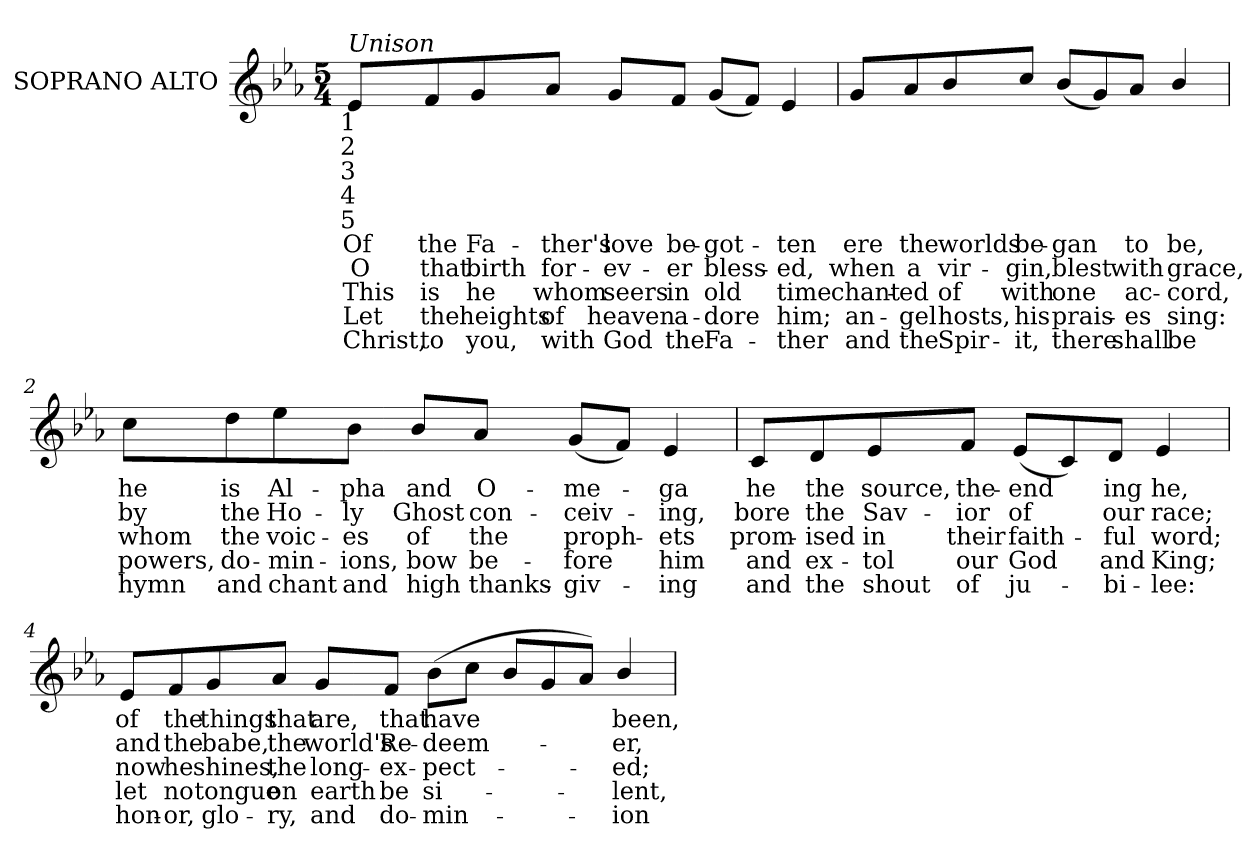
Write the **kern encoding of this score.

**kern	**text	**text	**text	**text	**text
*part1	*part1	*part1	*part1	*part1	*part1
*staff1	*staff1	*staff1	*staff1	*staff1	*staff1
*I"SOPRANO ALTO	*	*	*	*	*
*I'S. A.	*	*	*	*	*
!!LO:PB:g=z
*clefG2	*	*	*	*	*
*k[b-e-a-]	*	*	*	*	*
*E-:	*	*	*	*	*
*M5/4	*	*	*	*	*
=	=	=	=	=	=
!LO:TX:a:i:t=Unison	!	!	!	!	!
!LO:TX:b:cj:t=1	!	!	!	!	!
!LO:TX:b:cj:t=2	!	!	!	!	!
!LO:TX:b:cj:t=3	!	!	!	!	!
!LO:TX:b:cj:t=4	!	!	!	!	!
!LO:TX:b:cj:t=5	!	!	!	!	!
!	!LO:LY:b:color=#000000	!LO:LY:b:color=#000000	!LO:LY:b:color=#000000	!LO:LY:b:color=#000000	!LO:LY:b:color=#000000
8e-i/L	Of	O	This	Let	Christ,
!	!LO:LY:b:color=#000000	!LO:LY:b:color=#000000	!LO:LY:b:color=#000000	!LO:LY:b:color=#000000	!LO:LY:b:color=#000000
8fi/	the	that	is	the	to
!	!LO:LY:b:color=#000000	!LO:LY:b:color=#000000	!LO:LY:b:color=#000000	!LO:LY:b:color=#000000	!LO:LY:b:color=#000000
8gi/	Fa-	birth	he	heights	you,
!	!LO:LY:b:color=#000000	!LO:LY:b:color=#000000	!LO:LY:b:color=#000000	!LO:LY:b:color=#000000	!LO:LY:b:color=#000000
8a-i/J	-ther's	for-	whom	of	with
!	!LO:LY:b:color=#000000	!LO:LY:b:color=#000000	!LO:LY:b:color=#000000	!LO:LY:b:color=#000000	!LO:LY:b:color=#000000
8gi/L	love	-ev-	seers	heaven	God
!	!LO:LY:b:color=#000000	!LO:LY:b:color=#000000	!LO:LY:b:color=#000000	!LO:LY:b:color=#000000	!LO:LY:b:color=#000000
8fi/J	be-	-er	in	a-	the
!	!LO:LY:b:color=#000000	!LO:LY:b:color=#000000	!LO:LY:b:color=#000000	!LO:LY:b:color=#000000	!LO:LY:b:color=#000000
(8gi/L	-got-	bless-	old	-dore	Fa-
8fi/J)	.	.	.	.	.
!	!LO:LY:b:color=#000000	!LO:LY:b:color=#000000	!LO:LY:b:color=#000000	!LO:LY:b:color=#000000	!LO:LY:b:color=#000000
4e-i/	-ten	-ed,	time	him;	-ther
=1	=1	=1	=1	=1	=1
!	!LO:LY:b:color=#000000	!LO:LY:b:color=#000000	!LO:LY:b:color=#000000	!LO:LY:b:color=#000000	!LO:LY:b:color=#000000
8gi/L	ere	when	chant-	an-	and
!	!LO:LY:b:color=#000000	!LO:LY:b:color=#000000	!LO:LY:b:color=#000000	!LO:LY:b:color=#000000	!LO:LY:b:color=#000000
8a-i/	the	a	-ed	-gel	the
!	!LO:LY:b:color=#000000	!LO:LY:b:color=#000000	!LO:LY:b:color=#000000	!LO:LY:b:color=#000000	!LO:LY:b:color=#000000
8b-i/	worlds	vir-	of	hosts,	Spir-
!	!LO:LY:b:color=#000000	!LO:LY:b:color=#000000	!LO:LY:b:color=#000000	!LO:LY:b:color=#000000	!LO:LY:b:color=#000000
8cci/J	be-	-gin,	with	his	-it,
!	!LO:LY:b:color=#000000	!LO:LY:b:color=#000000	!LO:LY:b:color=#000000	!LO:LY:b:color=#000000	!LO:LY:b:color=#000000
(8b-i/L	-gan	blest	one	prais-	there
8gi/)	.	.	.	.	.
!	!LO:LY:b:color=#000000	!LO:LY:b:color=#000000	!LO:LY:b:color=#000000	!LO:LY:b:color=#000000	!LO:LY:b:color=#000000
8a-i/J	to	with	ac-	-es	shall
!	!LO:LY:b:color=#000000	!LO:LY:b:color=#000000	!LO:LY:b:color=#000000	!LO:LY:b:color=#000000	!LO:LY:b:color=#000000
4b-i/	be,	grace,	-cord,	sing:	be
!!LO:LB:g=z
=2	=2	=2	=2	=2	=2
!	!LO:LY:b:color=#000000	!LO:LY:b:color=#000000	!LO:LY:b:color=#000000	!LO:LY:b:color=#000000	!LO:LY:b:color=#000000
8cci\L	he	by	whom	powers,	hymn
!	!LO:LY:b:color=#000000	!LO:LY:b:color=#000000	!LO:LY:b:color=#000000	!LO:LY:b:color=#000000	!LO:LY:b:color=#000000
8ddi\	is	the	the	do-	and
!	!LO:LY:b:color=#000000	!LO:LY:b:color=#000000	!LO:LY:b:color=#000000	!LO:LY:b:color=#000000	!LO:LY:b:color=#000000
8ee-i\	Al-	Ho-	voic-	-min-	chant
!	!LO:LY:b:color=#000000	!LO:LY:b:color=#000000	!LO:LY:b:color=#000000	!LO:LY:b:color=#000000	!LO:LY:b:color=#000000
8b-i\J	-pha	-ly	-es	-ions,	and
!	!LO:LY:b:color=#000000	!LO:LY:b:color=#000000	!LO:LY:b:color=#000000	!LO:LY:b:color=#000000	!LO:LY:b:color=#000000
8b-i/L	and	Ghost	of	bow	high
!	!LO:LY:b:color=#000000	!LO:LY:b:color=#000000	!LO:LY:b:color=#000000	!LO:LY:b:color=#000000	!LO:LY:b:color=#000000
8a-i/J	O-	con-	the	be-	thanks-
!	!LO:LY:b:color=#000000	!LO:LY:b:color=#000000	!LO:LY:b:color=#000000	!LO:LY:b:color=#000000	!LO:LY:b:color=#000000
(8gi/L	-me-	-ceiv-	proph-	-fore	-giv-
8fi/J)	.	.	.	.	.
!	!LO:LY:b:color=#000000	!LO:LY:b:color=#000000	!LO:LY:b:color=#000000	!LO:LY:b:color=#000000	!LO:LY:b:color=#000000
4e-i/	-ga	-ing,	-ets	him	-ing
=3	=3	=3	=3	=3	=3
!	!LO:LY:b:color=#000000	!LO:LY:b:color=#000000	!LO:LY:b:color=#000000	!LO:LY:b:color=#000000	!LO:LY:b:color=#000000
8ci/L	he	bore	prom-	and	and
!	!LO:LY:b:color=#000000	!LO:LY:b:color=#000000	!LO:LY:b:color=#000000	!LO:LY:b:color=#000000	!LO:LY:b:color=#000000
8di/	the	the	-ised	ex-	the
!	!LO:LY:b:color=#000000	!LO:LY:b:color=#000000	!LO:LY:b:color=#000000	!LO:LY:b:color=#000000	!LO:LY:b:color=#000000
8e-i/	source,	Sav-	in	-tol	shout
!	!LO:LY:b:color=#000000	!LO:LY:b:color=#000000	!LO:LY:b:color=#000000	!LO:LY:b:color=#000000	!LO:LY:b:color=#000000
8fi/J	the-	-ior	their	our	of
!	!LO:LY:b:color=#000000	!LO:LY:b:color=#000000	!LO:LY:b:color=#000000	!LO:LY:b:color=#000000	!LO:LY:b:color=#000000
(8e-i/L	-end	of	faith-	God	ju-
8ci/)	.	.	.	.	.
!	!LO:LY:b:color=#000000	!LO:LY:b:color=#000000	!LO:LY:b:color=#000000	!LO:LY:b:color=#000000	!LO:LY:b:color=#000000
8di/J	ing	our	-ful	and	-bi-
!	!LO:LY:b:color=#000000	!LO:LY:b:color=#000000	!LO:LY:b:color=#000000	!LO:LY:b:color=#000000	!LO:LY:b:color=#000000
4e-i/	he,	race;	word;	King;	-lee:
!!LO:LB:g=z
=4	=4	=4	=4	=4	=4
!	!LO:LY:b:color=#000000	!LO:LY:b:color=#000000	!LO:LY:b:color=#000000	!LO:LY:b:color=#000000	!LO:LY:b:color=#000000
8e-i/L	of	and	now	let	hon-
!	!LO:LY:b:color=#000000	!LO:LY:b:color=#000000	!LO:LY:b:color=#000000	!LO:LY:b:color=#000000	!LO:LY:b:color=#000000
8fi/	the	the	he	no	-or,
!	!LO:LY:b:color=#000000	!LO:LY:b:color=#000000	!LO:LY:b:color=#000000	!LO:LY:b:color=#000000	!LO:LY:b:color=#000000
8gi/	things	babe,	shines,	tongue	glo-
!	!LO:LY:b:color=#000000	!LO:LY:b:color=#000000	!LO:LY:b:color=#000000	!LO:LY:b:color=#000000	!LO:LY:b:color=#000000
8a-i/J	that	the	the	on	-ry,
!	!LO:LY:b:color=#000000	!LO:LY:b:color=#000000	!LO:LY:b:color=#000000	!LO:LY:b:color=#000000	!LO:LY:b:color=#000000
8gi/L	are,	world's	long-	earth	and
!	!LO:LY:b:color=#000000	!LO:LY:b:color=#000000	!LO:LY:b:color=#000000	!LO:LY:b:color=#000000	!LO:LY:b:color=#000000
8fi/J	that	Re-	-ex-	be	do-
!	!LO:LY:b:color=#000000	!LO:LY:b:color=#000000	!LO:LY:b:color=#000000	!LO:LY:b:color=#000000	!LO:LY:b:color=#000000
(8b-i\L	have	-deem-	-pect-	si-	-min-
8cci\J	.	.	.	.	.
8b-i/L	.	.	.	.	.
8gi/	.	.	.	.	.
8a-i/J)	.	.	.	.	.
!	!LO:LY:b:color=#000000	!LO:LY:b:color=#000000	!LO:LY:b:color=#000000	!LO:LY:b:color=#000000	!LO:LY:b:color=#000000
4b-i/	been,	-er,	-ed;	-lent,	-ion
=	=	=	=	=	=
*-	*-	*-	*-	*-	*-
